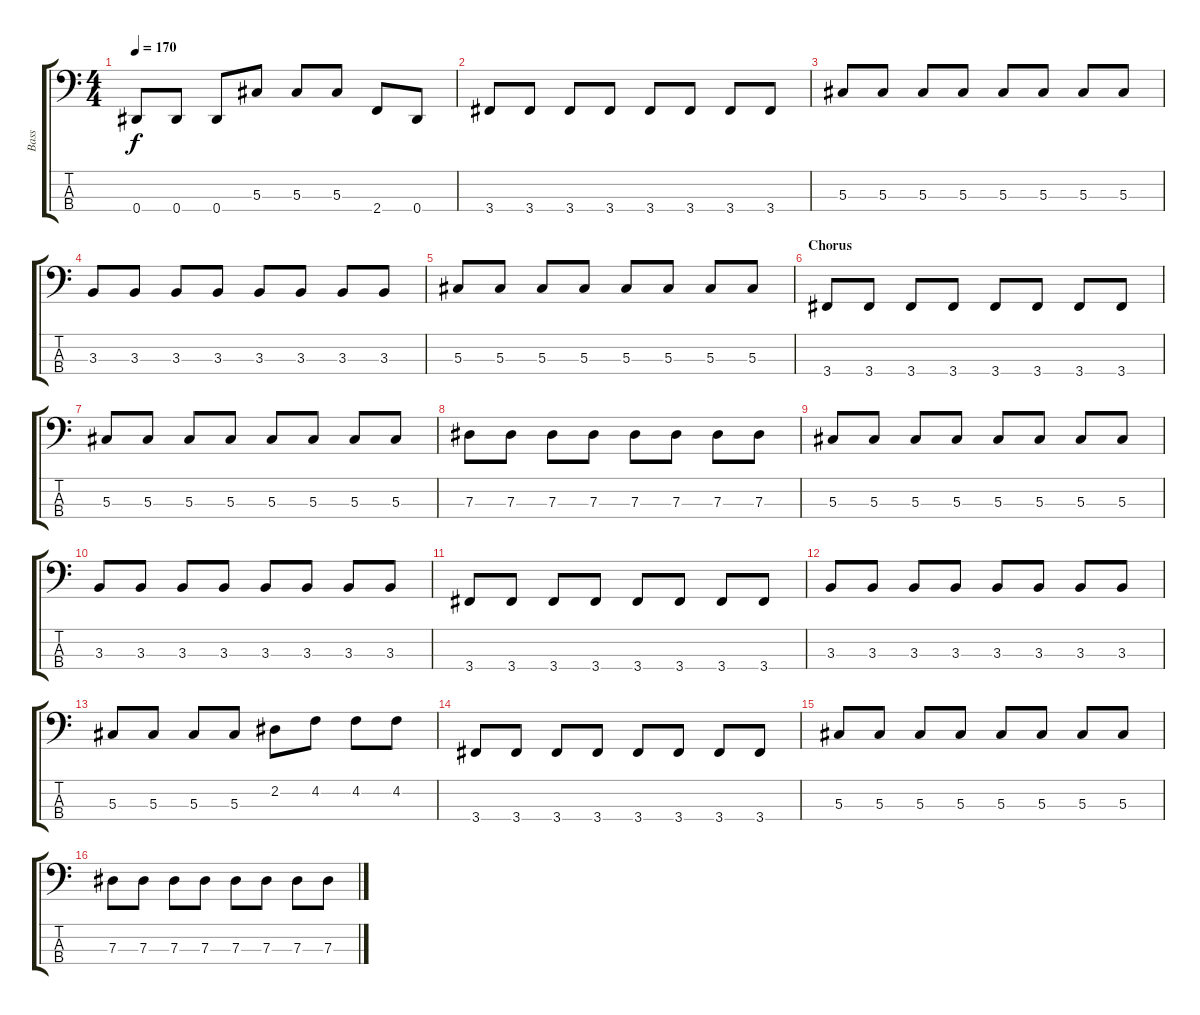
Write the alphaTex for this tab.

\track ("Bass" "Bass") {instrument electricbassfinger}
\staff {score tabs}
\tuning (Gb2 Db2 Ab1 Eb1) {hide}
\ts (4 4)
\tempo 170
\clef f4
\ks c
0.4.8{dy f} 0.4.8 0.4.8 5.3.8 5.3.8 5.3.8 2.4.8 0.4.8 |
3.4.8 3.4.8 3.4.8 3.4.8 3.4.8 3.4.8 3.4.8 3.4.8 |
5.3.8 5.3.8 5.3.8 5.3.8 5.3.8 5.3.8 5.3.8 5.3.8 |
3.3.8 3.3.8 3.3.8 3.3.8 3.3.8 3.3.8 3.3.8 3.3.8 |
5.3.8 5.3.8 5.3.8 5.3.8 5.3.8 5.3.8 5.3.8 5.3.8 |
\section ("" "Chorus")
3.4.8 3.4.8 3.4.8 3.4.8 3.4.8 3.4.8 3.4.8 3.4.8 |
5.3.8 5.3.8 5.3.8 5.3.8 5.3.8 5.3.8 5.3.8 5.3.8 |
7.3.8 7.3.8 7.3.8 7.3.8 7.3.8 7.3.8 7.3.8 7.3.8 |
5.3.8 5.3.8 5.3.8 5.3.8 5.3.8 5.3.8 5.3.8 5.3.8 |
3.3.8 3.3.8 3.3.8 3.3.8 3.3.8 3.3.8 3.3.8 3.3.8 |
3.4.8 3.4.8 3.4.8 3.4.8 3.4.8 3.4.8 3.4.8 3.4.8 |
3.3.8 3.3.8 3.3.8 3.3.8 3.3.8 3.3.8 3.3.8 3.3.8 |
5.3.8 5.3.8 5.3.8 5.3.8 2.2.8 4.2.8 4.2.8 4.2.8 |
3.4.8 3.4.8 3.4.8 3.4.8 3.4.8 3.4.8 3.4.8 3.4.8 |
5.3.8 5.3.8 5.3.8 5.3.8 5.3.8 5.3.8 5.3.8 5.3.8 |
7.3.8 7.3.8 7.3.8 7.3.8 7.3.8 7.3.8 7.3.8 7.3.8
